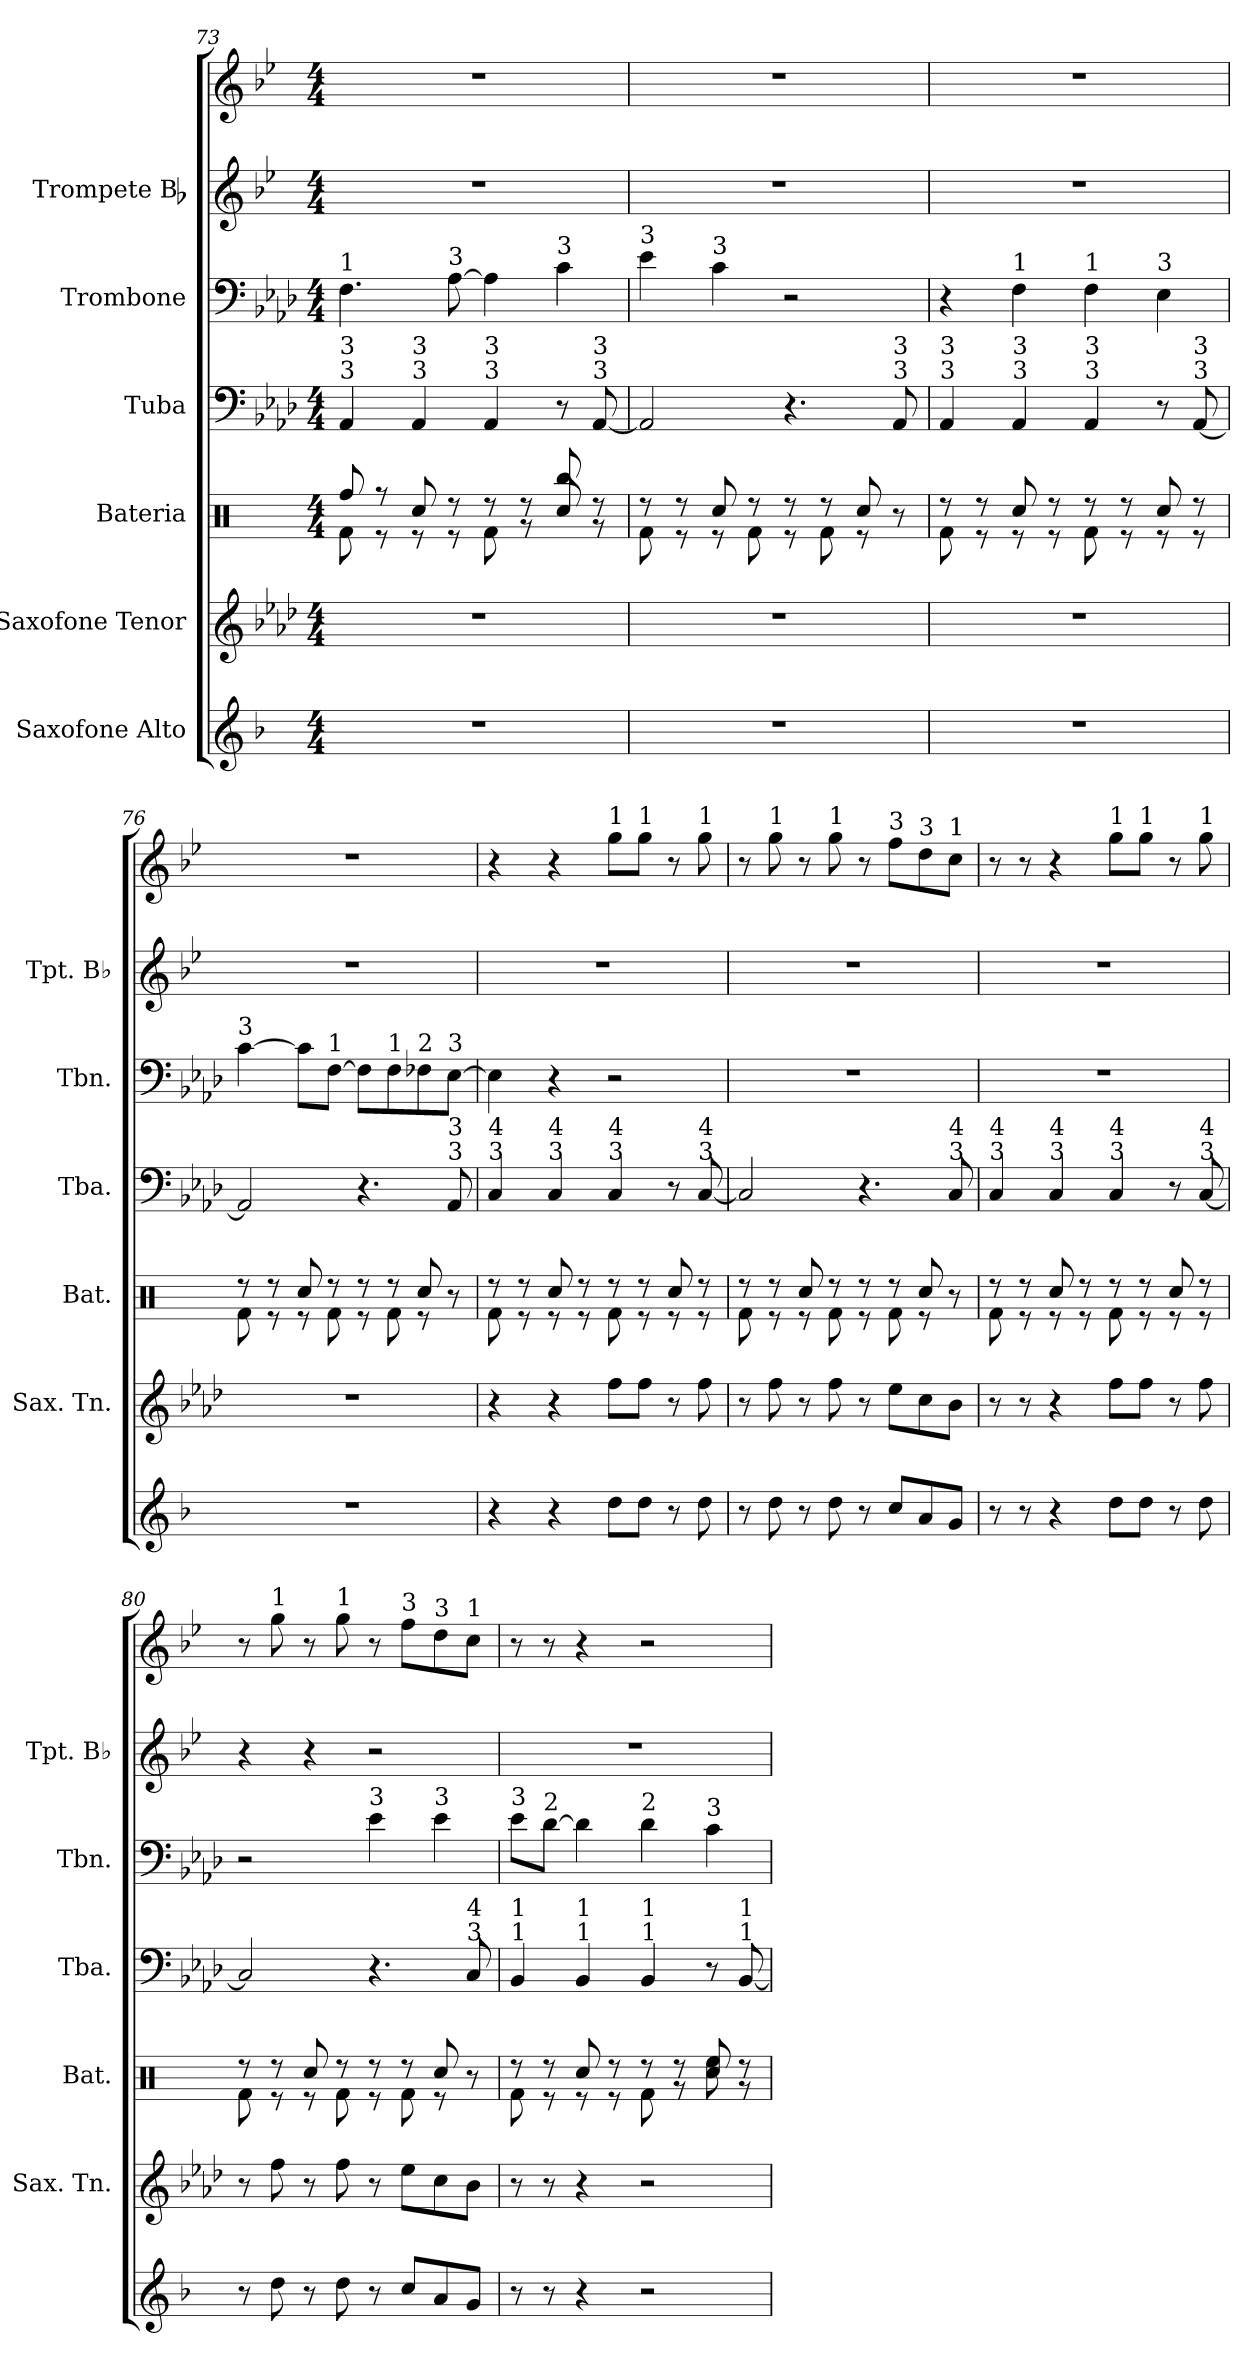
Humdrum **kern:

**kern	**kern	**kern	**kern	**kern	**kern	**kern
*part6	*part5	*part4	*part3	*part2	*part1	*part1
*staff7	*staff6	*staff5	*staff4	*staff3	*staff2	*staff1
*I"Saxofone Alto	*I"Saxofone Tenor	*I"Bateria	*I"Tuba	*I"Trombone	*I"Trompete Bb	*
*	*I'Sax. Tn.	*I'Bat.	*I'Tba.	*I'Tbn.	*I'Tpt. Bb	*
!!LO:PB:g=z
*clefG2	*clefG2	*clefX	*clefF4	*clefF4	*clefG2	*clefG2
*ITrd5c9	*ITrd8c14	*	*	*	*ITrd1c2	*ITrd1c2
*k[b-e-a-d-]	*k[b-e-a-d-]	*k[]	*k[b-e-a-d-]	*k[b-e-a-d-]	*k[b-e-a-d-]	*k[b-e-a-d-]
*M4/4	*M4/4	*M4/4	*M4/4	*M4/4	*M4/4	*M4/4
=73	=73	=73	=73	=73	=73	=73
*	*	*^	*	*	*	*
!	!	!	!	!	!LO:TX:a:t=1	!	!
!	!	!	!	!LO:TX:a:t=3	!	!	!
!	!	!	!	!LO:TX:a:t=3	!	!	!
1r	1r	8Rff/	8Rf\	4AA-/	4.F\	1r	1r
.	.	8r	8r	.	.	.	.
!	!	!	!	!LO:TX:a:t=3	!	!	!
!	!	!	!	!LO:TX:a:t=3	!	!	!
.	.	8Rcc/	8r	4AA-/	.	.	.
!	!	!	!	!	!LO:TX:a:t=3	!	!
.	.	8r	8r	.	[8A-\	.	.
!	!	!	!	!LO:TX:a:t=3	!	!	!
!	!	!	!	!LO:TX:a:t=3	!	!	!
.	.	8r	8Rf\	4AA-/	4A-\]	.	.
.	.	8r	8r	.	.	.	.
!	!	!	!	!	!LO:TX:a:t=3	!	!
.	.	8Rcc/	8Rbb/	8r	4c\	.	.
!	!	!	!	!LO:TX:a:t=3	!	!	!
!	!	!	!	!LO:TX:a:t=3	!	!	!
.	.	8r	8r	[8AA-/	.	.	.
=74	=74	=74	=74	=74	=74	=74	=74
!	!	!	!	!	!LO:TX:a:t=3	!	!
1r	1r	8r	8Rf\	2AA-/]	4e-\	1r	1r
.	.	8r	8r	.	.	.	.
!	!	!	!	!	!LO:TX:a:t=3	!	!
.	.	8Rcc/	8r	.	4c\	.	.
.	.	8r	8Rf\	.	.	.	.
.	.	8r	8r	4.r	2r	.	.
.	.	8r	8Rf\	.	.	.	.
.	.	8Rcc/	8r	.	.	.	.
!	!	!	!	!LO:TX:a:t=3	!	!	!
!	!	!	!	!LO:TX:a:t=3	!	!	!
.	.	8ryy	8r	8AA-/	.	.	.
=75	=75	=75	=75	=75	=75	=75	=75
!	!	!	!	!LO:TX:a:t=3	!	!	!
!	!	!	!	!LO:TX:a:t=3	!	!	!
1r	1r	8r	8Rf\	4AA-/	4r	1r	1r
.	.	8r	8r	.	.	.	.
!	!	!	!	!	!LO:TX:a:t=1	!	!
!	!	!	!	!LO:TX:a:t=3	!	!	!
!	!	!	!	!LO:TX:a:t=3	!	!	!
.	.	8Rcc/	8r	4AA-/	4F\	.	.
.	.	8r	8r	.	.	.	.
!	!	!	!	!	!LO:TX:a:t=1	!	!
!	!	!	!	!LO:TX:a:t=3	!	!	!
!	!	!	!	!LO:TX:a:t=3	!	!	!
.	.	8r	8Rf\	4AA-/	4F\	.	.
.	.	8r	8r	.	.	.	.
!	!	!	!	!	!LO:TX:a:t=3	!	!
.	.	8Rcc/	8r	8r	4E-\	.	.
!	!	!	!	!LO:TX:a:t=3	!	!	!
!	!	!	!	!LO:TX:a:t=3	!	!	!
.	.	8r	8r	[8AA-/	.	.	.
=76	=76	=76	=76	=76	=76	=76	=76
!	!	!	!	!	!LO:TX:a:t=3	!	!
1r	1r	8r	8Rf\	2AA-/]	[4c\	1r	1r
.	.	8r	8r	.	.	.	.
.	.	8Rcc/	8r	.	8c\L]	.	.
!	!	!	!	!	!LO:TX:a:t=1	!	!
.	.	8r	8Rf\	.	[8F\J	.	.
.	.	8r	8r	4.r	8F\L]	.	.
!	!	!	!	!	!LO:TX:a:t=1	!	!
.	.	8r	8Rf\	.	8F\	.	.
!	!	!	!	!	!LO:TX:a:t=2	!	!
.	.	8Rcc/	8r	.	8F-X\	.	.
!	!	!	!	!	!LO:TX:a:t=3	!	!
!	!	!	!	!LO:TX:a:t=3	!	!	!
!	!	!	!	!LO:TX:a:t=3	!	!	!
.	.	8ryy	8r	8AA-/	[8E-\J	.	.
!!LO:PB:g=z
=77	=77	=77	=77	=77	=77	=77	=77
!	!	!	!	!LO:TX:a:t=3	!	!	!
!	!	!	!	!LO:TX:a:t=4	!	!	!
4r	4r	8r	8Rf\	4C/	4E-\]	1r	4r
.	.	8r	8r	.	.	.	.
!	!	!	!	!LO:TX:a:t=3	!	!	!
!	!	!	!	!LO:TX:a:t=4	!	!	!
4r	4r	8Rcc/	8r	4C/	4r	.	4r
.	.	8r	8r	.	.	.	.
!	!	!	!	!	!	!	!LO:TX:a:t=1
!	!	!	!	!LO:TX:a:t=3	!	!	!
!	!	!	!	!LO:TX:a:t=4	!	!	!
8f\L	8f\L	8r	8Rf\	4C/	2r	.	8ff\L
!	!	!	!	!	!	!	!LO:TX:a:t=1
8f\J	8f\J	8r	8r	.	.	.	8ff\J
8r	8r	8Rcc/	8r	8r	.	.	8r
!	!	!	!	!	!	!	!LO:TX:a:t=1
!	!	!	!	!LO:TX:a:t=3	!	!	!
!	!	!	!	!LO:TX:a:t=4	!	!	!
8f\	8f\	8r	8r	[8C/	.	.	8ff\
=78	=78	=78	=78	=78	=78	=78	=78
8r	8r	8r	8Rf\	2C/]	1r	1r	8r
!	!	!	!	!	!	!	!LO:TX:a:t=1
8f\	8f\	8r	8r	.	.	.	8ff\
8r	8r	8Rcc/	8r	.	.	.	8r
!	!	!	!	!	!	!	!LO:TX:a:t=1
8f\	8f\	8r	8Rf\	.	.	.	8ff\
8r	8r	8r	8r	4.r	.	.	8r
!	!	!	!	!	!	!	!LO:TX:a:t=3
8e-/L	8e-\L	8r	8Rf\	.	.	.	8ee-\L
!	!	!	!	!	!	!	!LO:TX:a:t=3
8c/	8c\	8Rcc/	8r	.	.	.	8cc\
!	!	!	!	!	!	!	!LO:TX:a:t=1
!	!	!	!	!LO:TX:a:t=3	!	!	!
!	!	!	!	!LO:TX:a:t=4	!	!	!
8B-/J	8B-\J	8ryy	8r	8C/	.	.	8b-\J
=79	=79	=79	=79	=79	=79	=79	=79
!	!	!	!	!LO:TX:a:t=3	!	!	!
!	!	!	!	!LO:TX:a:t=4	!	!	!
8r	8r	8r	8Rf\	4C/	1r	1r	8r
8r	8r	8r	8r	.	.	.	8r
!	!	!	!	!LO:TX:a:t=3	!	!	!
!	!	!	!	!LO:TX:a:t=4	!	!	!
4r	4r	8Rcc/	8r	4C/	.	.	4r
.	.	8r	8r	.	.	.	.
!	!	!	!	!	!	!	!LO:TX:a:t=1
!	!	!	!	!LO:TX:a:t=3	!	!	!
!	!	!	!	!LO:TX:a:t=4	!	!	!
8f\L	8f\L	8r	8Rf\	4C/	.	.	8ff\L
!	!	!	!	!	!	!	!LO:TX:a:t=1
8f\J	8f\J	8r	8r	.	.	.	8ff\J
8r	8r	8Rcc/	8r	8r	.	.	8r
!	!	!	!	!	!	!	!LO:TX:a:t=1
!	!	!	!	!LO:TX:a:t=3	!	!	!
!	!	!	!	!LO:TX:a:t=4	!	!	!
8f\	8f\	8r	8r	[8C/	.	.	8ff\
=80	=80	=80	=80	=80	=80	=80	=80
8r	8r	8r	8Rf\	2C/]	2r	4r	8r
!	!	!	!	!	!	!	!LO:TX:a:t=1
8f\	8f\	8r	8r	.	.	.	8ff\
8r	8r	8Rcc/	8r	.	.	4r	8r
!	!	!	!	!	!	!	!LO:TX:a:t=1
8f\	8f\	8r	8Rf\	.	.	.	8ff\
!	!	!	!	!	!LO:TX:a:t=3	!	!
8r	8r	8r	8r	4.r	4e-\	2r	8r
!	!	!	!	!	!	!	!LO:TX:a:t=3
8e-/L	8e-\L	8r	8Rf\	.	.	.	8ee-\L
!	!	!	!	!	!	!	!LO:TX:a:t=3
!	!	!	!	!	!LO:TX:a:t=3	!	!
8c/	8c\	8Rcc/	8r	.	4e-\	.	8cc\
!	!	!	!	!	!	!	!LO:TX:a:t=1
!	!	!	!	!LO:TX:a:t=3	!	!	!
!	!	!	!	!LO:TX:a:t=4	!	!	!
8B-/J	8B-\J	8ryy	8r	8C/	.	.	8b-\J
!!LO:PB:g=z
=81	=81	=81	=81	=81	=81	=81	=81
!	!	!	!	!	!LO:TX:a:t=3	!	!
!	!	!	!	!LO:TX:a:t=1	!	!	!
!	!	!	!	!LO:TX:a:t=1	!	!	!
8r	8r	8r	8Rf\	4BB-/	8e-\L	1r	8r
!	!	!	!	!	!LO:TX:a:t=2	!	!
8r	8r	8r	8r	.	[8d-\J	.	8r
!	!	!	!	!LO:TX:a:t=1	!	!	!
!	!	!	!	!LO:TX:a:t=1	!	!	!
4r	4r	8Rcc/	8r	4BB-/	4d-\]	.	4r
.	.	8r	8r	.	.	.	.
!	!	!	!	!	!LO:TX:a:t=2	!	!
!	!	!	!	!LO:TX:a:t=1	!	!	!
!	!	!	!	!LO:TX:a:t=1	!	!	!
2r	2r	8r	8Rf\	4BB-/	4d-\	.	2r
.	.	8r	8r	.	.	.	.
!	!	!	!	!	!LO:TX:a:t=3	!	!
.	.	8Rcc/	8Ree\	8r	4c\	.	.
!	!	!	!	!LO:TX:a:t=1	!	!	!
!	!	!	!	!LO:TX:a:t=1	!	!	!
.	.	8r	8r	[8BB-/	.	.	.
*	*	*v	*v	*	*	*	*
=	=	=	=	=	=	=
*-	*-	*-	*-	*-	*-	*-
